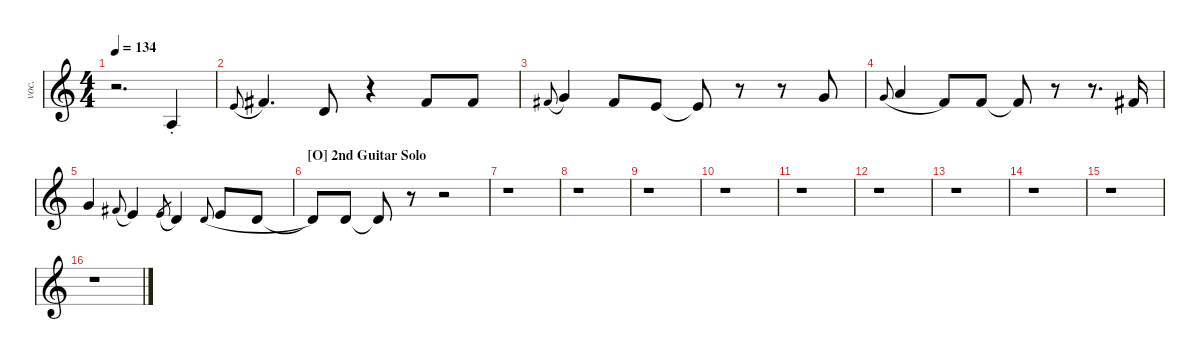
\defaultSystemsLayout 4
\hideDynamics
\bracketExtendMode nobrackets
\track ("Vocals" "voc.") {instrument voiceoohs}
\staff {score}
\tuning (E4 B3 G3 D3 A2 E2)
\ts (4 4)
\tempo 134
\clef g2
\ks c
r.2{d dy mf} -7.1{st}.4 |
0.1.8{gr onbeat legatoorigin} 2.1{acc #}.4{d} -2.1.8 r.4 2.1{acc #}.8 2.1{acc #}.8 |
2.1{acc #}.8{gr onbeat legatoorigin} 3.1.4 2.1{acc #}.8 0.1.8 0.1{t}.8 r.8 r.8 3.1.8 |
3.1.8{gr onbeat legatoorigin} 5.1.4{legatoorigin} 1.1.8 1.1.8 1.1{t}.8 r.8 r.8{d} 2.1{acc #}.16 |
3.1.4 2.1{acc #}.8{gr onbeat legatoorigin} 0.1.4 0.1.8{gr legatoorigin} -2.1.4 -2.1.8{gr onbeat legatoorigin} 0.1.8{legatoorigin} -2.1.8{legatoorigin} |
\section ("O" "2nd Guitar Solo")
-2.1{t}.8 -2.1.8 -2.1{t}.8 r.8 r.2 |
r.1 |
r.1 |
r.1 |
r.1 |
r.1 |
r.1 |
r.1 |
r.1 |
r.1 |
r.1
